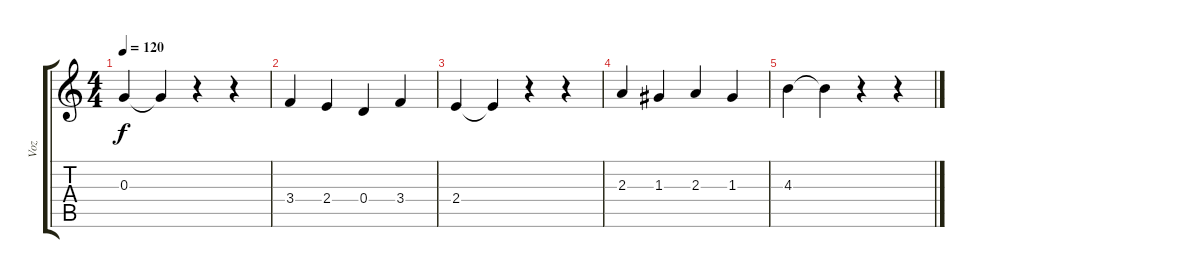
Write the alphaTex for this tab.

\track ("Voz" "Voz") {instrument acousticguitarnylon}
\staff {score tabs}
\tuning (E4 B3 G3 D3 A2 E2) {hide}
\ts (4 4)
\tempo 120
\clef g2
\ks c
0.3.4{dy f} 0.3{t}.4 r.4 r.4 |
3.4.4 2.4.4 0.4.4 3.4.4 |
2.4.4 2.4{t}.4 r.4 r.4 |
2.3.4 1.3.4 2.3.4 1.3.4 |
4.3.4 4.3{t}.4 r.4 r.4
